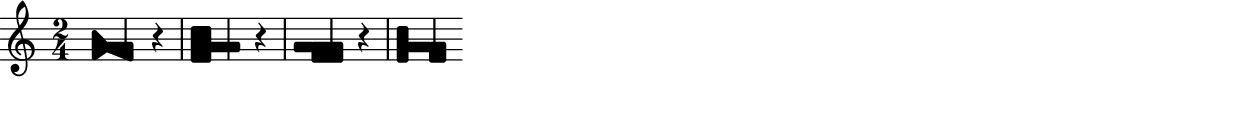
%% Generated by lilypond-book.py
%% Options: [alt=[image of music],printfilename,indent=0\mm,texidoc,line-width=160\mm]
\include "lilypond-book-preamble.ly"







% ****************************************************************
% Start cut-&-pastable-section 
% ****************************************************************

\paper {
  #(define dump-extents #t)
  
  indent = 0\mm
  line-width = 160\mm
  force-assignment = #""
  line-width = #(- line-width (* mm  3.000000))
}

\layout {
  
}



% ****************************************************************
% ly snippet:
% ****************************************************************
\sourcefilename "cluster-style.ly"
\sourcefileline 0


\version "2.10.7"
\header {
  texidoc = "Clusters behave well across line breaks."
}

\layout { ragged-right = ##t }

fragment = \relative c' {
  <e d'>4
  <g a>4 
  <e a>4
}

<<
  \time 2/4 
  \new Staff {
    \override ClusterSpanner #'style = #'ramp
    \makeClusters \fragment
    r4
    \override ClusterSpanner #'style = #'leftsided-stairs
    \makeClusters \fragment
    r4
    \override ClusterSpanner #'style = #'rightsided-stairs
    \makeClusters \fragment
    r4
    \override ClusterSpanner #'style = #'centered-stairs
    \makeClusters \fragment
    }
  
>>





% ****************************************************************
% end ly snippet
% ****************************************************************
